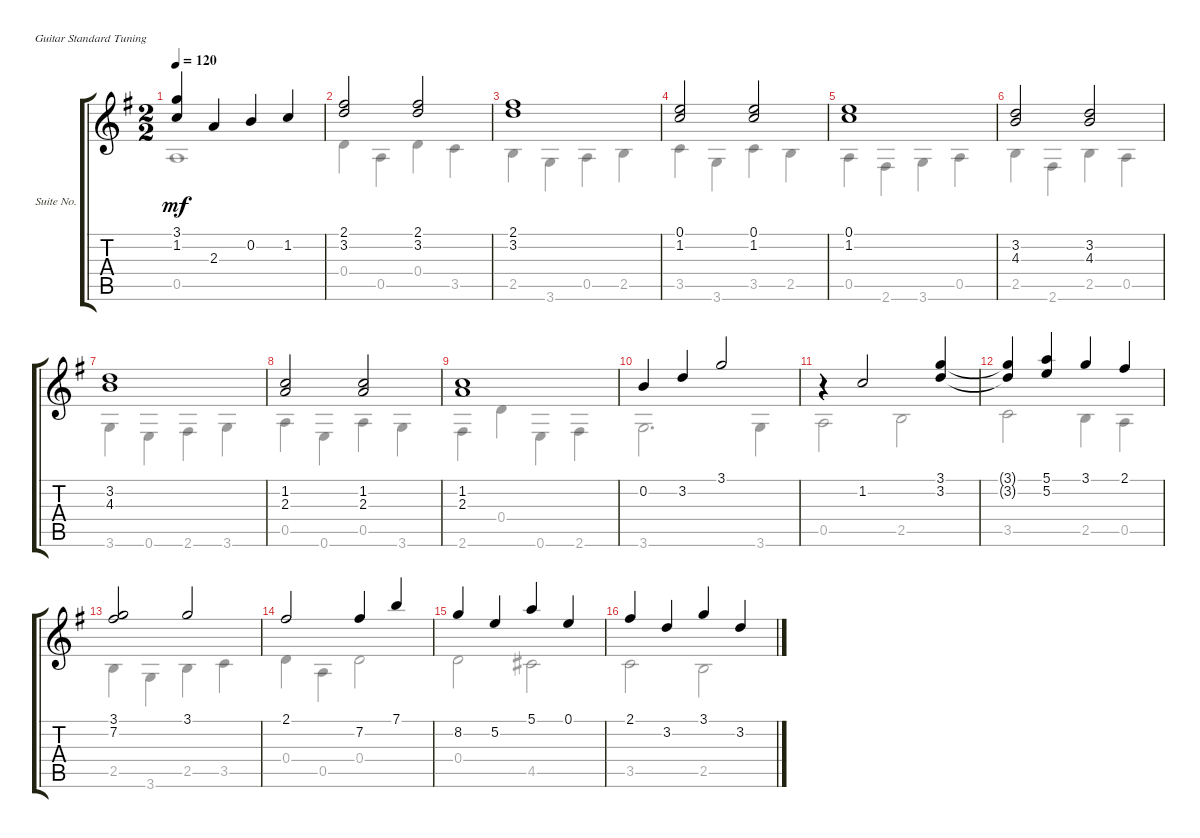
\bracketExtendMode groupsimilarinstruments
\firstSystemTrackNameOrientation horizontal
\otherSystemsTrackNameOrientation horizontal
\track ("Suite No. 16 in G - 2. Toccata e Fuga" "Suite No. ") {instrument acousticguitarnylon}
\staff {score tabs}
\tuning (E4 B3 G3 D3 A2 E2)
\voice
\ts (2 2)
\tempo 120
\clef g2
\ks g
(3.1 1.2).4{dy mf} 2.3.4 0.2.4 1.2.4 |
(2.1 3.2).2 (2.1 3.2).2 |
(2.1 3.2).1 |
(0.1 1.2).2 (0.1 1.2).2 |
(0.1 1.2).1 |
(3.2 4.3).2 (3.2 4.3).2 |
(3.2 4.3).1 |
(1.2 2.3).2 (1.2 2.3).2 |
(1.2 2.3).1 |
0.2.4 3.2.4 3.1.2 |
r.4 1.2.2 (3.1 3.2).4 |
(3.1{t} 3.2{t}).4 (5.1 5.2).4 3.1.4 2.1.4 |
(3.1 7.2).2 3.1.2 |
2.1.2 7.2.4 7.1.4 |
8.2.4 5.2.4 5.1.4 0.1.4 |
2.1.4 3.2.4 3.1.4 3.2.4
\voice
\clef g2
\ottava regular
\simile none
\ks g
0.5.1{dy mf} |
0.4.4 0.5.4 0.4.4 3.5.4 |
2.5.4 3.6.4 0.5.4 2.5.4 |
3.5.4 3.6.4 3.5.4 2.5.4 |
0.5.4 2.6.4 3.6.4 0.5.4 |
2.5.4 2.6.4 2.5.4 0.5.4 |
3.6.4 0.6.4 2.6.4 3.6.4 |
0.5.4 0.6.4 0.5.4 3.6.4 |
2.6.4 0.4.4 0.6.4 2.6.4 |
3.6.2{d} 3.6.4 |
0.5.2 2.5.2 |
3.5.2 2.5.4 0.5.4 |
2.5.4 3.6.4 2.5.4 3.5.4 |
0.4.4 0.5.4 0.4.2 |
0.4.2 4.5.2 |
3.5.2 2.5.2
